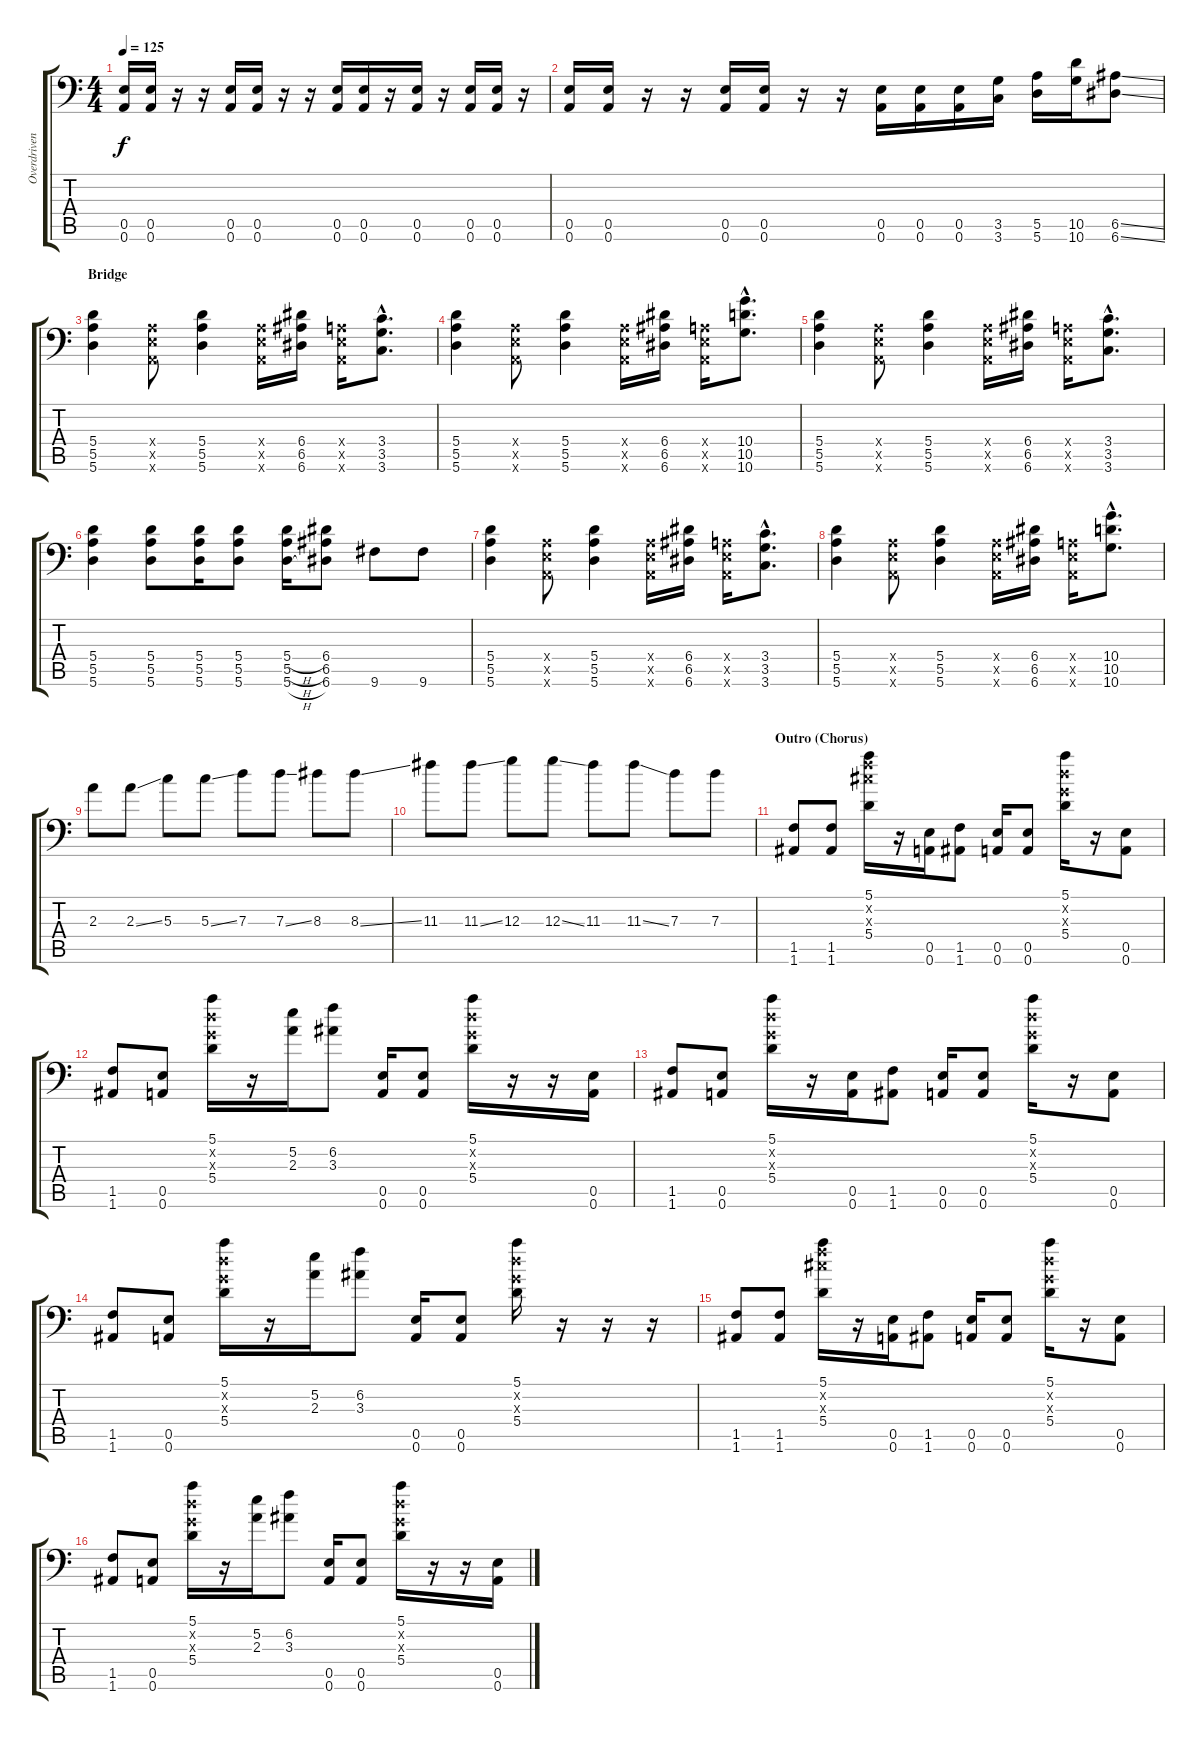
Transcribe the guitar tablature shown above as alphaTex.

\track ("Overdriven Guitar" "Overdriven") {instrument overdrivenguitar}
\staff {score tabs}
\tuning (E4 B3 G3 A2 E2 A1) {hide}
\ts (4 4)
\tempo 125
\clef f4
\ks c
(0.5 0.6).16{dy f} (0.5 0.6).16 r.16 r.16 (0.5 0.6).16 (0.5 0.6).16 r.16 r.16 (0.5 0.6).16 (0.5 0.6).16 r.16 (0.5 0.6).16 r.16 (0.5 0.6).16 (0.5 0.6).16 r.16 |
(0.5 0.6).16 (0.5 0.6).16 r.16 r.16 (0.5 0.6).16 (0.5 0.6).16 r.16 r.16 (0.5 0.6).16 (0.5 0.6).16 (0.5 0.6).16 (3.5 3.6).16 (5.5 5.6).16 (10.5 10.6).16 (6.5{ss} 6.6{ss}).8 |
\section ("" "Bridge")
(5.4 5.5 5.6).4 (0.4{x} 0.5{x} 0.6{x}).8 (5.4 5.5 5.6).4 (0.4{x} 0.5{x} 0.6{x}).16 (6.4 6.5 6.6).16 (0.4{x} 0.5{x} 0.6{x}).16 (3.4{hac} 3.5{hac} 3.6{hac}).8{d} |
(5.4 5.5 5.6).4 (0.4{x} 0.5{x} 0.6{x}).8 (5.4 5.5 5.6).4 (0.4{x} 0.5{x} 0.6{x}).16 (6.4 6.5 6.6).16 (0.4{x} 0.5{x} 0.6{x}).16 (10.4{hac} 10.5{hac} 10.6{hac}).8{d} |
(5.4 5.5 5.6).4 (0.4{x} 0.5{x} 0.6{x}).8 (5.4 5.5 5.6).4 (0.4{x} 0.5{x} 0.6{x}).16 (6.4 6.5 6.6).16 (0.4{x} 0.5{x} 0.6{x}).16 (3.4{hac} 3.5{hac} 3.6{hac}).8{d} |
(5.4 5.5 5.6).4 (5.4 5.5 5.6).8 (5.4 5.5 5.6).16 (5.4 5.5 5.6).8 (5.4{h} 5.5{h} 5.6{h}).16 (6.4 6.5 6.6).8 9.6.8 9.6.8 |
(5.4 5.5 5.6).4 (0.4{x} 0.5{x} 0.6{x}).8 (5.4 5.5 5.6).4 (0.4{x} 0.5{x} 0.6{x}).16 (6.4 6.5 6.6).16 (0.4{x} 0.5{x} 0.6{x}).16 (3.4{hac} 3.5{hac} 3.6{hac}).8{d} |
(5.4 5.5 5.6).4 (0.4{x} 0.5{x} 0.6{x}).8 (5.4 5.5 5.6).4 (0.4{x} 0.5{x} 0.6{x}).16 (6.4 6.5 6.6).16 (0.4{x} 0.5{x} 0.6{x}).16 (10.4{hac} 10.5{hac} 10.6{hac}).8{d} |
2.3.8 2.3{ss}.8 5.3.8 5.3{ss}.8 7.3.8 7.3{ss}.8 8.3.8 8.3{ss}.8 |
11.3.8 11.3{ss}.8 12.3.8 12.3{ss}.8 11.3.8 11.3{ss}.8 7.3.8 7.3.8 |
\section ("" "Outro (Chorus)")
(1.5 1.6).8 (1.5 1.6).8 (5.1 6.2{x} 6.3{x} 5.4).16 r.16 (0.5 0.6).16 (1.5 1.6).8 (0.5 0.6).16 (0.5 0.6).8 (5.1 3.2{x} 0.3{x} 5.4).16 r.16 (0.5 0.6).8 |
(1.5 1.6).8 (0.5 0.6).8 (5.1 3.2{x} 0.3{x} 5.4).16 r.16 (5.2 2.3).16 (6.2 3.3).8 (0.5 0.6).16 (0.5 0.6).8 (5.1 3.2{x} 0.3{x} 5.4).16 r.16 r.16 (0.5 0.6).16 |
(1.5 1.6).8 (0.5 0.6).8 (5.1 3.2{x} 0.3{x} 5.4).16 r.16 (0.5 0.6).16 (1.5 1.6).8 (0.5 0.6).16 (0.5 0.6).8 (5.1 3.2{x} 0.3{x} 5.4).16 r.16 (0.5 0.6).8 |
(1.5 1.6).8 (0.5 0.6).8 (5.1 3.2{x} 0.3{x} 5.4).16 r.16 (5.2 2.3).16 (6.2 3.3).8 (0.5 0.6).16 (0.5 0.6).8 (5.1 3.2{x} 0.3{x} 5.4).16 r.16 r.16 r.16 |
(1.5 1.6).8 (1.5 1.6).8 (5.1 6.2{x} 6.3{x} 5.4).16 r.16 (0.5 0.6).16 (1.5 1.6).8 (0.5 0.6).16 (0.5 0.6).8 (5.1 3.2{x} 0.3{x} 5.4).16 r.16 (0.5 0.6).8 |
(1.5 1.6).8 (0.5 0.6).8 (5.1 3.2{x} 0.3{x} 5.4).16 r.16 (5.2 2.3).16 (6.2 3.3).8 (0.5 0.6).16 (0.5 0.6).8 (5.1 3.2{x} 0.3{x} 5.4).16 r.16 r.16 (0.5 0.6).16
